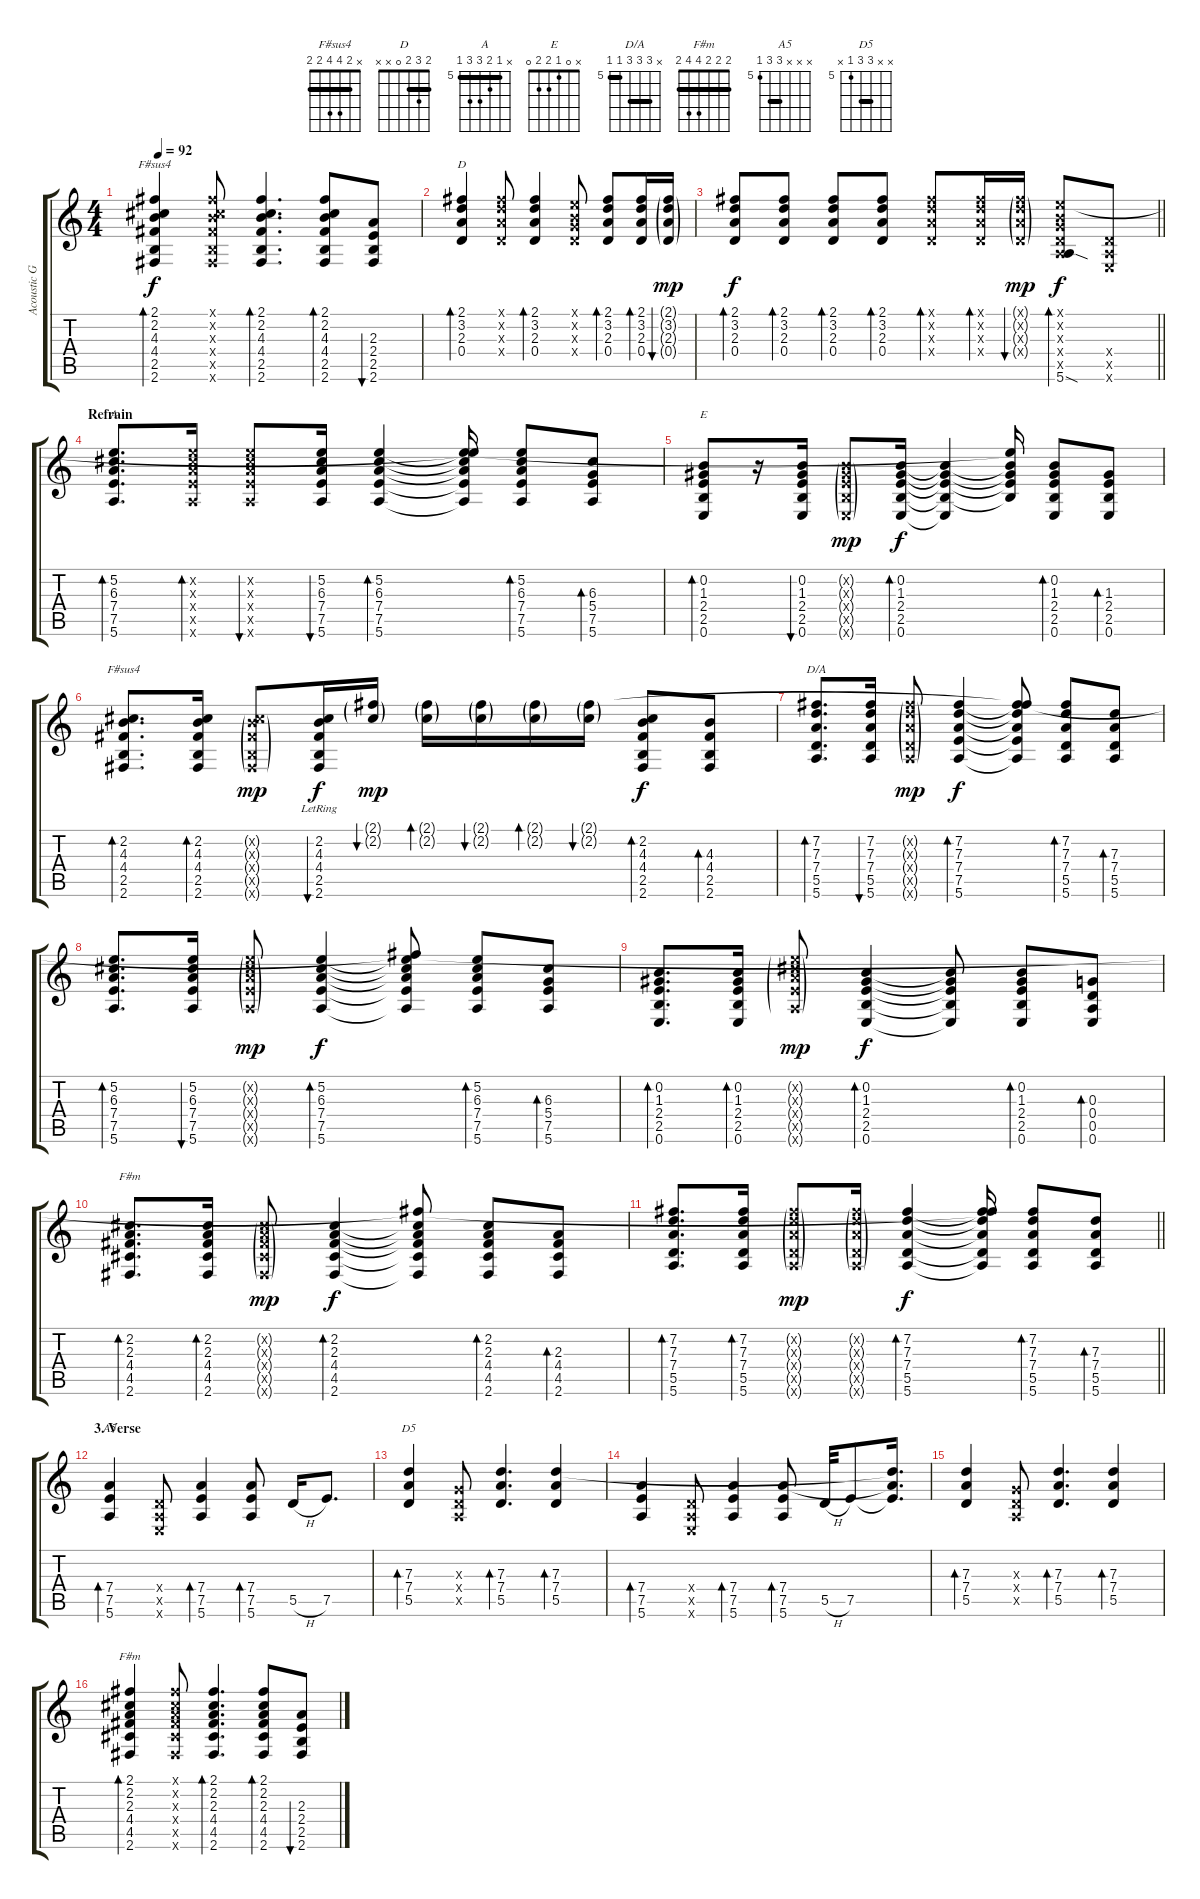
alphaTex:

\track ("Acoustic Guitar" "Acoustic G") {instrument acousticguitarsteel}
\staff {score tabs}
\tuning (E4 B3 G3 D3 A2 E2) {hide}
\chord ("F#sus4" 2 2 4 4 2 2) {barre 2}
\chord ("D" 2 3 2 0 x x) {barre 2}
\chord ("A" x 5 6 7 7 5) {firstfret 5 barre 5}
\chord ("E" x 0 1 2 2 0)
\chord ("F#sus4" x 2 4 4 2 2) {barre 2}
\chord ("D/A" x 7 7 7 5 5) {firstfret 5 barre (5 7)}
\chord ("F#m" x 2 2 4 4 2) {barre 2}
\chord ("A5" x x x 7 7 5) {firstfret 5 barre 7}
\chord ("D5" x x 7 7 5 x) {firstfret 5 barre 7}
\chord ("F#m" 2 2 2 4 4 2) {barre 2}
\ts (4 4)
\tempo 92
\clef g2
\ks c
(2.1 2.2 4.3 4.4 2.5 2.6).4{bd 60 ch "F#sus4" dy f} (2.1{x} 2.2{x} 4.3{x} 4.4{x} 2.5{x} 2.6{x}).8 (2.1 2.2 4.3 4.4 2.5 2.6).4{d bd 60} (2.1 2.2 4.3 4.4 2.5 2.6).8{bd 60} (2.3 2.4 2.5 2.6).8{bu 60} |
(2.1 3.2 2.3 0.4).4{bd 60 ch "D"} (2.1{x} 3.2{x} 2.3{x} 0.4{x}).8 (2.1 3.2 2.3 0.4).4{bd 60} (0.1{x} 0.2{x} 0.3{x} 0.4{x}).8 (2.1 3.2 2.3 0.4).8{bd 60} (2.1 3.2 2.3 0.4).16{bd 60} (2.1{g} 3.2{g} 2.3{g} 0.4{g}).16{bu 60 dy mp} |
\barLineRight lightlight
(2.1 3.2 2.3 0.4).8{bd 60 dy f} (2.1 3.2 2.3 0.4).8{bd 60} (2.1 3.2 2.3 0.4).8{bd 60} (2.1 3.2 2.3 0.4).8{bd 60} (2.1{x} 3.2{x} 2.3{x} 0.4{x}).8{bd 60} (2.1{x} 3.2{x} 2.3{x} 0.4{x}).16{bd 60} (2.1{g x} 3.2{g x} 2.3{g x} 0.4{g x}).16{bu 60 dy mp} (0.1{x} 0.2{x} 0.3{x} 0.4{x} 0.5{x} 5.6{sod}).8{bd 60 dy f} (0.4{x} 0.5{x} 0.6{x}).8 |
\section ("" "Refrain")
(5.2 6.3 7.4 7.5 5.6).8{d bd 60 ch "A"} (5.2{x} 6.3{x} 7.4{x} 7.5{x} 5.6{x}).16{bd 60} (5.2{x} 6.3{x} 7.4{x} 7.5{x} 5.6{x}).8{bu 60} (5.2 6.3 7.4 7.5 5.6).16{bu 60} (5.2 6.3 7.4 7.5 5.6).4{bd 60} (0.1{t} 5.2{t} 6.3{t} 7.4{t} 7.5{t} 5.6{t}).16 (5.2 6.3 7.4 7.5 5.6).8{bd 60} (6.3 5.4 7.5 5.6).8{bd 60} |
(0.2 1.3 2.4 2.5 0.6).8{bd 120 ch "E"} r.16 (0.2 1.3 2.4 2.5 0.6).16{bu 60} (0.2{g x} 1.3{g x} 2.4{g x} 2.5{g x} 0.6{g x}).8{dy mp} (0.2 1.3 2.4 2.5 0.6).16{bd 60 dy f} (0.2{t} 1.3{t} 2.4{t} 2.5{t} 0.6{t}).4 (0.1{t} 0.2{t} 1.3{t} 2.4{t} 2.5{t}).16 (0.2 1.3 2.4 2.5 0.6).8{bd 60} (1.3 2.4 2.5 0.6).8{bd 60} |
(2.2 4.3 4.4 2.5 2.6).8{d bd 60 ch "F#sus4"} (2.2 4.3 4.4 2.5 2.6).16{bd 60} (2.2{g x} 4.3{g x} 4.4{g x} 2.5{g x} 2.6{g x}).8{dy mp} (2.2 4.3{lr} 4.4{lr} 2.5{lr} 2.6{lr}).16{bu 60 dy f} (2.1{g} 2.2{g}).16{bu 60 dy mp} (2.1{g} 2.2{g}).16{bd 60} (2.1{g} 2.2{g}).16{bu 60} (2.1{g} 2.2{g}).16{bd 60} (2.1{g} 2.2{g}).16{bu 60} (2.2 4.3 4.4 2.5 2.6).8{bd 60 dy f} (4.3 4.4 2.5 2.6).8{bd 60} |
(7.2 7.3 7.4 5.5 5.6).8{d bd 60 ch "D/A"} (7.2 7.3 7.4 5.5 5.6).16{bu 60} (7.2{g x} 7.3{g x} 7.4{g x} 5.5{g x} 5.6{g x}).8{dy mp} (7.2 7.3 7.4 7.5 5.6).4{bd 60 dy f} (2.1{t} 7.2{t} 7.3{t} 7.4{t} 7.5{t} 5.6{t}).8 (7.2 7.3 7.4 5.5 5.6).8{bd 60} (7.3 7.4 5.5 5.6).8{bd 60} |
(5.2 6.3 7.4 7.5 5.6).8{d bd 60} (5.2 6.3 7.4 7.5 5.6).16{bu 60} (5.2{g x} 6.3{g x} 7.4{g x} 7.5{g x} 5.6{g x}).8{dy mp} (5.2 6.3 7.4 7.5 5.6).4{bd 60 dy f} (2.1{t} 5.2{t} 6.3{t} 7.4{t} 7.5{t} 5.6{t}).8 (5.2 6.3 7.4 7.5 5.6).8{bd 60} (6.3 5.4 7.5 5.6).8{bd 60} |
(0.2 1.3 2.4 2.5 0.6).8{d bd 60} (0.2 1.3 2.4 2.5 0.6).16{bd 60} (5.2{g x} 6.3{g x} 7.4{g x} 7.5{g x} 5.6{g x}).8{dy mp} (0.2 1.3 2.4 2.5 0.6).4{bd 60 dy f} (0.2{t} 1.3{t} 2.4{t} 2.5{t} 0.6{t}).8 (0.2 1.3 2.4 2.5 0.6).8{bd 60} (0.3 0.4 0.5 0.6).8{bd 60} |
(2.2 2.3 4.4 4.5 2.6).8{d bd 60 ch "F#m"} (2.2 2.3 4.4 4.5 2.6).16{bd 60} (2.2{g x} 2.3{g x} 4.4{g x} 4.5{g x} 2.6{g x}).8{dy mp} (2.2 2.3 4.4 4.5 2.6).4{bd 60 dy f} (2.1{t} 2.2{t} 2.3{t} 4.4{t} 4.5{t} 2.6{t}).8 (2.2 2.3 4.4 4.5 2.6).8{bd 60} (2.3 4.4 4.5 2.6).8{bd 60} |
\barLineRight lightlight
(7.2 7.3 7.4 5.5 5.6).8{d bd 60} (7.2 7.3 7.4 5.5 5.6).16{bd 60} (7.2{g x} 7.3{g x} 7.4{g x} 5.5{g x} 5.6{g x}).8{dy mp} (7.2{g x} 7.3{g x} 7.4{g x} 5.5{g x} 5.6{g x}).16 (7.2 7.3 7.4 5.5 5.6).4{bd 60 dy f} (2.1{t} 7.2{t} 7.3{t} 7.4{t} 5.5{t} 5.6{t}).16 (7.2 7.3 7.4 5.5 5.6).8{bd 60} (7.3 7.4 5.5 5.6).8{bd 60} |
\section ("" "3. Verse")
(7.4 7.5 5.6).4{bd 60 ch "A5"} (0.4{x} 0.5{x} 0.6{x}).8 (7.4 7.5 5.6).4{bd 60} (7.4 7.5 5.6).8{bd 60} 5.5{h}.16 7.5.8{d} |
(7.3 7.4 5.5).4{bd 60 ch "D5"} (0.3{x} 0.4{x} 0.5{x}).8 (7.3 7.4 5.5).4{d bd 60} (7.3 7.4 5.5).4{bd 60} |
(7.4 7.5 5.6).4{bd 60} (0.4{x} 0.5{x} 0.6{x}).8 (7.4 7.5 5.6).4{bd 60} (7.4 7.5 5.6).8{bd 60} 5.5{h}.32 7.5.8 (7.3{t} 7.4{t} 7.5{t}).16{d} |
(7.3 7.4 5.5).4{bd 60} (0.3{x} 0.4{x} 0.5{x}).8 (7.3 7.4 5.5).4{d bd 60} (7.3 7.4 5.5).4{bd 60} |
(2.1 2.2 2.3 4.4 4.5 2.6).4{bd 60 ch "F#m"} (2.1{x} 2.2{x} 2.3{x} 4.4{x} 4.5{x} 2.6{x}).8 (2.1 2.2 2.3 4.4 4.5 2.6).4{d bd 60} (2.1 2.2 2.3 4.4 4.5 2.6).8{bd 60} (2.3 2.4 2.5 2.6).8{bu 60}
